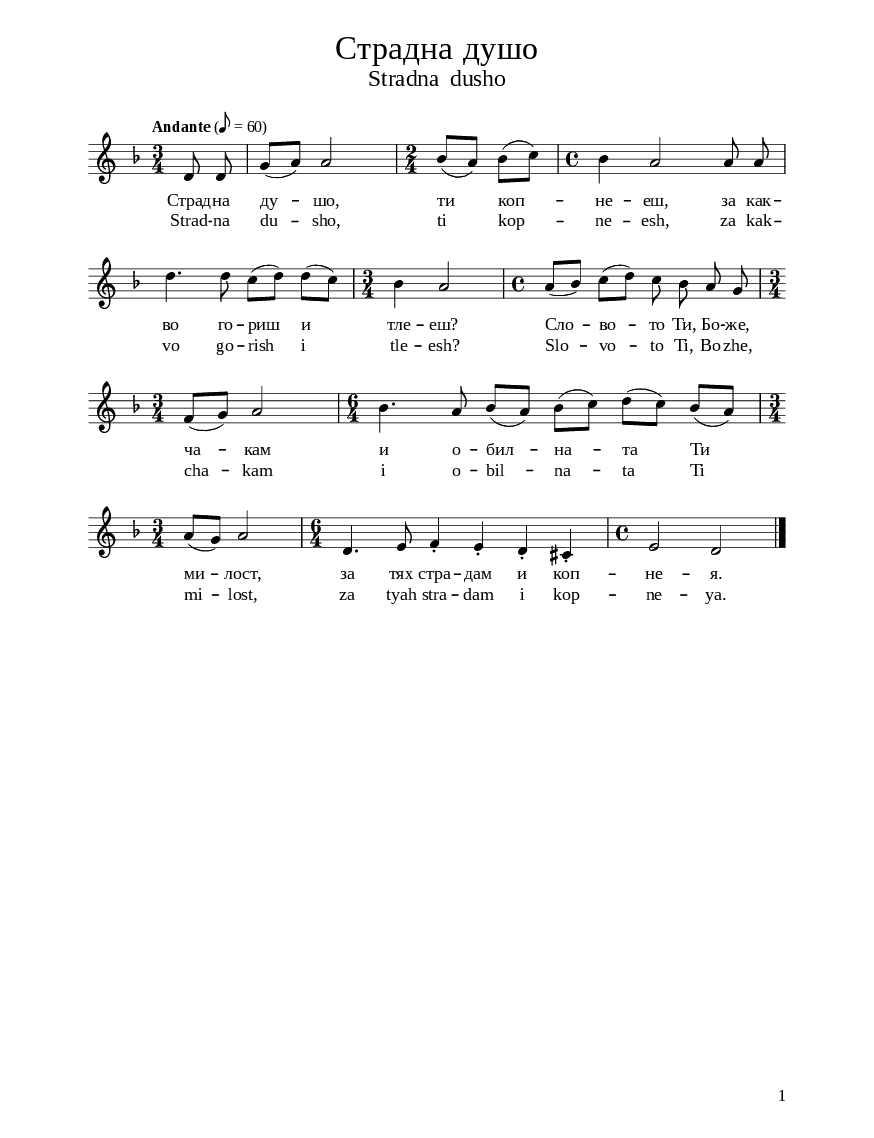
\version "2.20.0"

\paper {
  #(set-paper-size "a5")
}

\bookpart {
  \paper {
    print-all-headers = ##t
    print-page-number = ##t
    print-first-page-number = ##t

    % put page numbers on the bottom
    oddHeaderMarkup = \markup ""
    evenHeaderMarkup = \markup ""
    oddFooterMarkup = \markup
    \fill-line {
      ""
      \on-the-fly #print-page-number-check-first \fromproperty #'page:page-number-string
    }
    evenFooterMarkup = \markup
    \fill-line {
      \on-the-fly #print-page-number-check-first \fromproperty #'page:page-number-string
      ""
    }

    left-margin = 1.5\cm
    right-margin = 1.5\cm
    top-margin = 1.6\cm
    bottom-margin = 1.2\cm
    ragged-bottom = ##t % do not spread the staves to fill the whole vertical space

    % change lyrics and titles font (affects notes also)
    fonts =
    #(make-pango-font-tree
      "Times New Roman"
      "DejaVu Sans"
      "DejaVu Sans Mono"
      (/ (* staff-height pt) 3.6))

    % change distance between staves
    system-system-spacing =
    #'((basic-distance . 12)
       (minimum-distance . 6)
       (padding . 1)
       (stretchability . 12))
  }

  \header {
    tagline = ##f
  }

  \score{
    \layout { 
      indent = 0.0\cm % remove first line indentation
      %ragged-last = ##t % do not spread last line to fill the whole space
      \context {
        \Score
        \omit BarNumber %remove bar numbers
      } % context

      \context { % change staff size
        \Staff
        fontSize = #+0 % affects notes size only
        \override StaffSymbol #'staff-space = #(magstep -3)
        \override StaffSymbol #'thickness = #0.5
        \override BarLine #'hair-thickness = #1
        %\override StaffSymbol #'ledger-line-thickness = #'(0 . 0)
      }

      \context { % adjust space between staff and lyrics and between the two lyric lines
        \Lyrics
        \override VerticalAxisGroup.nonstaff-relatedstaff-spacing = #'((basic-distance . 4.5))
        \override VerticalAxisGroup.nonstaff-nonstaff-spacing = #'((minimum-distance . 2))
      }
    } % layout

    \new Voice \absolute  {
      \clef treble
      \key d \minor
      \time 3/4  \tempo \markup { % make tempo note smaller
        \concat { "Andante " \normal-text { "(" }
                  \teeny \general-align #Y #DOWN \note #"8" #0.8
                  \normal-text { " = 60)" }
        }
      }
      \autoBeamOff
      \partial 4
      d'8 d' | g'8 ([ a' ]) a'2 | \time 2/4 bes'8 ([ a' ])  bes' ([ c'' ])  | \time 4/4 bes'4 a'2 a'8 a' | \break
      d''4. d''8 c'' ([ d'' ]) d'' ([ c'' ]) \time 3/4  bes'4 a'2 | \time 4/4  a'8 ([ bes' ]) c'' ([ d'' ]) c'' bes' a' g' \break |
      \time 3/4  f'8 ([ g' ]) a'2 | \time 6/4  bes'4. a'8 bes' ([ a' ]) bes' ([ c'' ]) d'' ([ c'' ]) bes' ([ a' ]) \break |
      \time 3/4  |a'8 ([ g'8 ]) a'2 | \time 6/4  d'4. e'8 f'4\staccato e'4\staccato d'\staccato cis'\staccato | \time 4/4  e'2 d' | \bar "|." \break
    }
  
    \addlyrics {Страд -- на
                ду -- шо, ти коп -- не -- еш, за как -- во го --
                риш и тле -- еш? Сло -- во -- то Ти, Бо -- же,
                ча -- кам и о -- бил -- на -- та Ти ми -- лост,
                за тях стра -- дам и коп -- не -- я.}
                \addlyrics {Strad -- na
                            du -- sho, ti kop -- ne -- esh, za kak -- vo go --
                            rish i tle -- esh? Slo -- vo -- to Ti, Bo -- zhe,
                            cha -- kam i o -- bil -- na -- ta Ti mi -- lost,
                            za tyah stra -- dam i kop -- ne -- ya.}
  
                            \header {
                              title = \markup \column \normal-text \fontsize #2.5 {
                                \center-align
                                \line { Страдна душо }
                                \vspace #-0.6
                                \center-align
                                \line \fontsize #-3 { Stradna dusho }
                                \vspace #-0.8
                                \center-align
                                \line \fontsize #-3 { " " }
                              }
                            }
  
                            \midi{}

                } % score

                \pageBreak

                \markup \fontsize #+2.5 {
                  \hspace #1
                  \override #'(baseline-skip . 2.4) % affects space between column lines
                  \column {
                    \line {   "   " 2. И гладувам, и жадувам,}

                    \line {   "   " тях очаквам денонощно.}

                    \line {   "   " Ти ме, Боже, благославяй,}

                    \line {   "   " при Теб близо аз да бъда}

                    \line {   "   " и утеха в Теб да найда.}
                    \line { " " }

                    \line {   "   " 3.Твоя светъл лик да гледам}

                    \line {   "   " и величието Твое,}

                    \line {   "   " да науча Теб да любя.}

                    \line {   "   " таз Любов към Тебе, Боже,}

                    \line {   "   " да намеря мощна сила.}

                    \line { " " }

                    \line {   "   " 4. Във подвизи, съвършенство}

                    \line {   "   " да познавам милостта Ти,}

                    \line {   "   " превеликата Ти тайна,}

                    \line {   "   " що разкрива на човека}

                    \line {   "   " суетата на живота.}
                    \line { " " }
                    \line {   "   " 5. Всичко грешно на Земята}

                    \line {   "   " е преходно, мимолетно.}

                    \line {   "   " Само Ти си вечен, Боже:}

                    \line {   "   " Тебе хвалим, Тебе славим,}

                    \line {   "   " Теб ще славят вековете.}
                  }

                  \hspace #5
                  \override #'(baseline-skip . 2.4)
                  \column {
                    \line {   2. I gladuvam, i zhaduvam }

                    \line {   "   "tyah ochakvam denonoshtno.}

                    \line {   "   "Ti me, Bozhe, blagoslavyay,}

                    \line {   "   "pri Teb blizo az da bada}

                    \line {   "   "i uteha v Teb da nayda.}

                    \line { " " }

                    \line {  3. Tvoya svetal lik da gledam}

                    \line {   "   "i velichieto Tvoe,}

                    \line {   "   "da naucha Teb da lyubya.}

                    \line {   "   "taz Lyubov kam Tebe, Bozhe,}

                    \line {   "   "da namerya moshtna sila.}

                    \line { " " }

                    \line {  4. Vav podvizi, savarshenstvo}

                    \line {   "   "da poznavam milostta Ti,}

                    \line {   "   "prevelikata Ti tayna,}

                    \line {   "   "shto razkriva na choveka}

                    \line {   "   "suetata na zhivota.}

                    \line { " " }

                    \line {  5. Vsichko greshno na Zemyata}

                    \line {   "   "e prehodno, mimoletno.}

                    \line {   "   "Samo Ti si vechen, Bozhe:}

                    \line {   "   "Tebe hvalim, Tebe slavim,}

                    \line {   "   "Teb shte slavyat vekovete.}
                  } %column
                } % markup

                \pageBreak

                % include foreign translation(s) of the song
                \version "2.22.0"

\markup \fill-line { \fontsize #6 "Leidende Seele" }
\markup \null
\markup \null
\markup \fontsize #+2.5 {
  \hspace #10
  \override #'(baseline-skip . 2)
  \column {
    \line { " " }

    \line {  1.  Leidende Seele, die du dich sehnst:}

    \line {   "   " Wofür brennst und glühst du? }

    \line {   "   "Ich warte auf Dein Wort, oh Gott,}

    \line {   "   "und auf Deine reichliche Barmherzigkeit. }

    \line {   "   "Dafür leide ich, danach sehne ich mich.}

    \line { " " }
    \line {   2.  Und ich hungere und ich dürste, }

    \line {   "   "ich erwarte dies Tag und Nacht. }

    \line {   "   "Segne mich Gott, }

    \line {   "   "auf dass ich Dir nahe bin }

    \line {   "   "und bei Dir Trost finde.}

    \line { " " }
    \line {   3.  Ich schaue Dein lichtvolles Antlitz }

    \line {   "   "und Deine Größe,}

    \line {   "   "auf dass ich Dich lieben lerne. }

    \line {   "   "Möge ich in dieser Liebe Deine machtvolle Kraft finden.}

    \line { " " }
    \line { 4.  In den Heldentaten und der Vollkommenheit }

    \line {   "   "möge ich Deine Barmherzigkeit erkennen,}

    \line {   "   "Dein allmächtiges Geheimnis,}

    \line {   "   "das dem Menschen Eitelkeit des Lebens}

    \line {   "   "offenbart. }

    \line { " " }
    \line {   5. Alles Sündige auf der Erde}

    \line {   "   "ist vergänglich und flüchtig.}

    \line {   "   "Nur Du Gott, bist ewig:}

    \line {   "   "Wir loben Dich, wir lobpreisen Dich,}

    \line {   "   "Dich wird die Ewigkeit lobpreisen.}

  }
}


%{
convert-ly (GNU LilyPond) 2.20.0  convert-ly: Processing `'...
Applying conversion: 2.19.2, 2.19.7, 2.19.11, 2.19.16, 2.19.22,
2.19.24, 2.19.28, 2.19.29, 2.19.32, 2.19.40, 2.19.46, 2.19.49,
2.19.80, 2.20.0
%}


    } % bookpart


    %{
convert-ly (GNU LilyPond) 2.20.0  convert-ly: Processing `'...
Applying conversion: 2.19.2, 2.19.7, 2.19.11, 2.19.16, 2.19.22,
2.19.24, 2.19.28, 2.19.29, 2.19.32, 2.19.40, 2.19.46, 2.19.49,
2.19.80, 2.20.0
    %}
